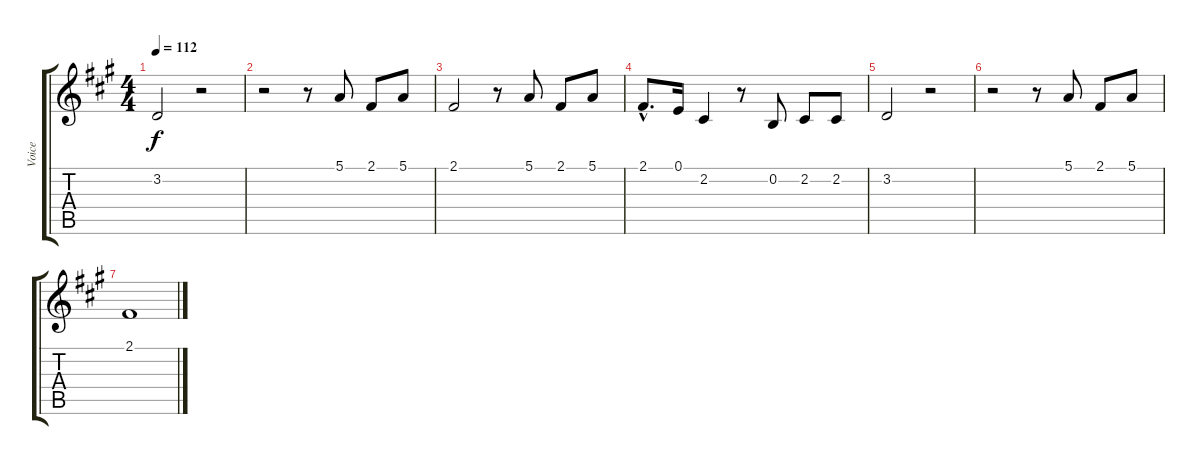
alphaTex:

\track ("Voice" "Voice") {instrument lead5charang}
\staff {score tabs}
\tuning (E4 B3 G3 D3 A2 E2) {hide}
\ts (4 4)
\tempo 112
\clef g2
\ks a
3.2.2{dy f} r.2 |
r.2 r.8 5.1.8 2.1.8 5.1.8 |
2.1.2 r.8 5.1.8 2.1.8 5.1.8 |
2.1{hac}.8{d} 0.1.16 2.2.4 r.8 0.2.8 2.2.8 2.2.8 |
3.2.2 r.2 |
r.2 r.8 5.1.8 2.1.8 5.1.8 |
2.1.1
